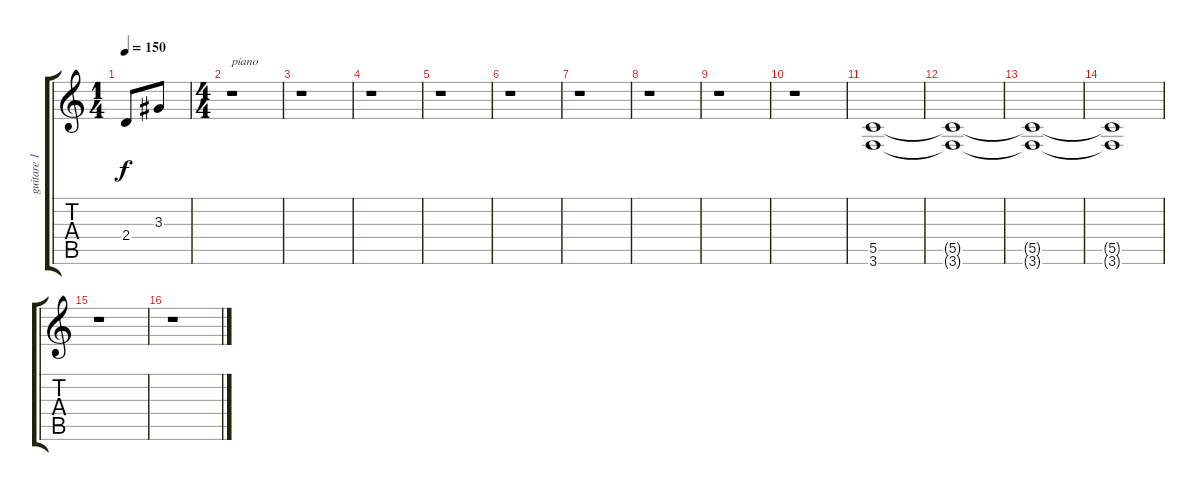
\track ("guitare 1" "guitare 1") {instrument distortionguitar}
\staff {score tabs}
\tuning (D4 A3 F3 C3 G2 D2) {hide}
\ts (1 4)
\tempo 150
\clef g2
\ks c
2.4.8{dy f} 3.3.8 |
\ts (4 4)
r.1{txt "piano"} |
r.1 |
r.1 |
r.1 |
r.1 |
r.1 |
r.1 |
r.1 |
r.1 |
(5.5 3.6).1 |
(5.5{t} 3.6{t}).1 |
(5.5{t} 3.6{t}).1 |
(5.5{t} 3.6{t}).1 |
r.1 |
r.1
